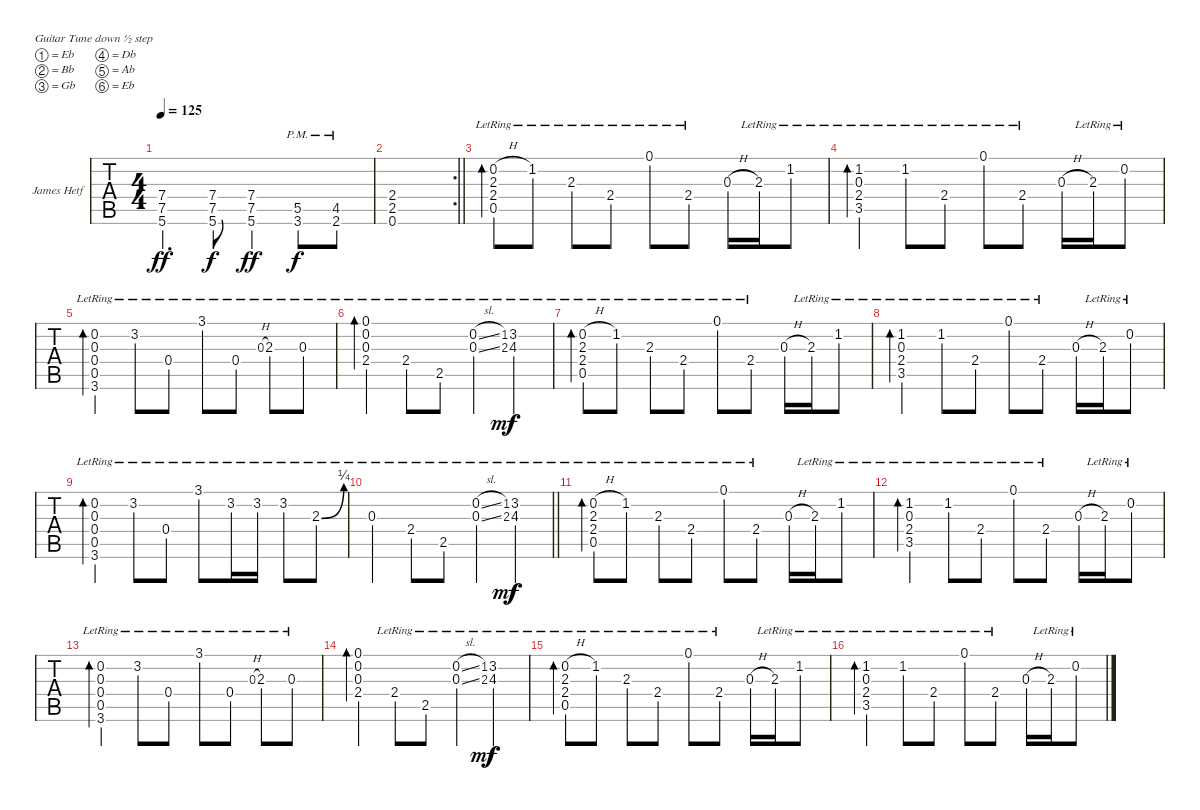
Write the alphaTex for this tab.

\bracketExtendMode groupsimilarinstruments
\firstSystemTrackNameOrientation horizontal
\otherSystemsTrackNameOrientation horizontal
\track ("James Hetfield" "James Hetf") {instrument distortionguitar}
\staff {tabs}
\tuning (Eb4 Bb3 Gb3 Db3 Ab2 Eb2)
\ts (4 4)
\tempo 125
\clef g2
\ks aminor
(7.4{ac} 7.5{ac} 5.6).4{d dy ff} (7.4 7.5 5.6).8{dy f} (7.4{ac} 7.5{ac} 5.6).4{dy ff} (5.5{pm} 3.6{pm}).8{dy f} (4.5{pm} 2.6{pm}).8 |
\rc 2
\barLineRight lightlight
(2.4 2.5 0.6).1 |
(0.2{h} 2.3{lr} 2.4{lr} 0.5{lr}).8{bd 240} 1.2{hac lr}.8 2.3{lr}.8 2.4{lr}.8 0.1{lr}.8 2.4{lr}.8 0.3{h}.16 2.3{lr}.16 1.2{lr}.8 |
(1.2{lr} 0.3{lr} 2.4{lr} 3.5{lr}).4{bd 120} 1.2{lr}.8 2.4{lr}.8 0.1{lr}.8 2.4{lr}.8 0.3{h}.16 2.3{lr}.16 0.2{lr}.8 |
(0.2{lr} 0.3{lr} 3.6{lr} 0.4 0.5).4{bd 120} 3.2{lr}.8 0.4{lr}.8 3.1{lr}.8 0.4{lr}.8 0.3{h lr}.8{gr} 2.3{lr}.8 0.3{lr}.8 |
(0.1 0.2 0.3{lr} 2.4).4{bd 120} 2.4{lr}.8 2.5{lr}.8 (0.2{sl lr} 0.3{sl lr}).4 (1.2{lr} 2.3{lr}).8{gr dy mf} (3.2{lr} 4.3{lr}).4{dy f} |
(0.2{h} 2.3{lr} 2.4{lr} 0.5{lr}).8{bd 240} 1.2{lr}.8 2.3{lr}.8 2.4{lr}.8 0.1{lr}.8 2.4{lr}.8 0.3{h}.16 2.3{lr}.16 1.2{lr}.8 |
(1.2{lr} 0.3{lr} 2.4{lr} 3.5{lr}).4{bd 120} 1.2{lr}.8 2.4{lr}.8 0.1{lr}.8 2.4{lr}.8 0.3{h}.16 2.3{lr}.16 0.2{lr}.8 |
(0.2{lr} 0.3{lr} 3.6{lr} 0.5 0.4).4{bd 120} 3.2{lr}.8 0.4{lr}.8 3.1{lr}.8 3.2{lr}.16 3.2{lr}.16 3.2{lr}.8 2.3{be (bend 0 0 15 1) lr}.8 |
\barLineRight lightlight
0.3{lr}.4 2.4{lr}.8 2.5{lr}.8 (0.2{sl lr} 0.3{sl lr}).4 (1.2{lr} 2.3{lr}).8{gr dy mf} (3.2{lr} 4.3{lr}).4{dy f} |
(0.2{h} 2.3{lr} 2.4{lr} 0.5{lr}).8{bd 240} 1.2{lr}.8 2.3{lr}.8 2.4{lr}.8 0.1{lr}.8 2.4{lr}.8 0.3{h}.16 2.3{lr}.16 1.2{lr}.8 |
(1.2{lr} 0.3{lr} 2.4{lr} 3.5{lr}).4{bd 120} 1.2{lr}.8 2.4{lr}.8 0.1{lr}.8 2.4{lr}.8 0.3{h}.16 2.3{lr}.16 0.2{lr}.8 |
(0.2{lr} 0.3{lr} 3.6{lr} 0.4 0.5).4{bd 120} 3.2{lr}.8 0.4{lr}.8 3.1{lr}.8 0.4{lr}.8 0.3{h lr}.8{gr} 2.3{lr}.8 0.3{lr}.8 |
(0.1 0.2 0.3 2.4).4{bd 120} 2.4{lr}.8 2.5{lr}.8 (0.2{sl lr} 0.3{sl lr}).4 (1.2{lr} 2.3{lr}).8{gr dy mf} (3.2{lr} 4.3{lr}).4{dy f} |
(0.2{h} 2.3{lr} 2.4{lr} 0.5{lr}).8{bd 240} 1.2{lr}.8 2.3{lr}.8 2.4{lr}.8 0.1{lr}.8 2.4{lr}.8 0.3{h}.16 2.3{lr}.16 1.2{lr}.8 |
(1.2{lr} 0.3{lr} 2.4{lr} 3.5{lr}).4{bd 120} 1.2{lr}.8 2.4{lr}.8 0.1{lr}.8 2.4{lr}.8 0.3{h}.16 2.3{lr}.16 0.2{lr}.8
